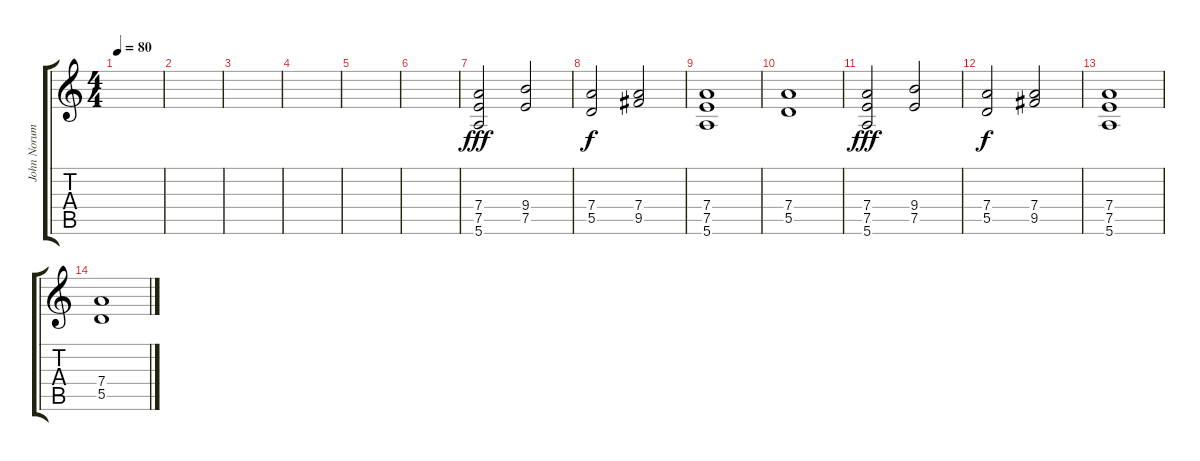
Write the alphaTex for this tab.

\track ("John Norum" "John Norum") {instrument distortionguitar}
\staff {score tabs}
\tuning (E4 B3 G3 D3 A2 E2) {hide}
\ts (4 4)
\tempo 80
\clef g2
\ks c
|
|
|
|
|
|
(7.4 7.5 5.6).2{dy fff} (9.4 7.5).2 |
(7.4 5.5).2{dy f} (7.4 9.5).2 |
(7.4 7.5 5.6).1 |
(7.4 5.5).1 |
(7.4 7.5 5.6).2{dy fff} (9.4 7.5).2 |
(7.4 5.5).2{dy f} (7.4 9.5).2 |
(7.4 7.5 5.6).1 |
(7.4 5.5).1
